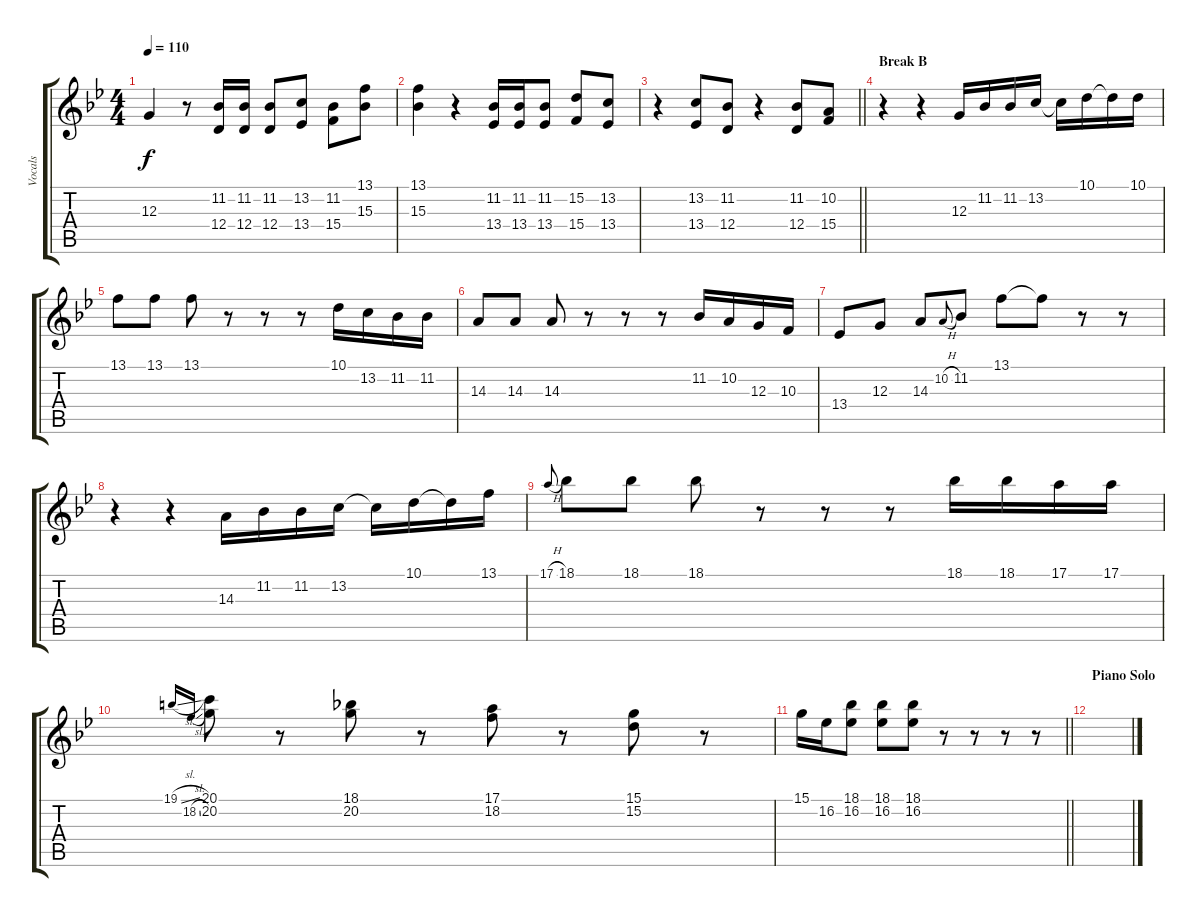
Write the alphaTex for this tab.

\track ("Vocals" "Vocals") {instrument tenorsax}
\staff {score tabs}
\tuning (E4 B3 G3 D3 A2 E2) {hide}
\ts (4 4)
\tempo 110
\clef g2
\ks bb
12.3.4{dy f} r.8 (11.2 12.4).16 (11.2 12.4).16 (11.2 12.4).8 (13.2 13.4).8 (11.2 15.4).8 (13.1 15.3).8 |
(13.1 15.3).4 r.4 (11.2 13.4).16 (11.2 13.4).16 (11.2 13.4).8 (15.2 15.4).8 (13.2 13.4).8 |
\barLineRight lightlight
r.4 (13.2 13.4).8 (11.2 12.4).8 r.4 (11.2 12.4).8 (10.2 15.4).8 |
\section ("" "Break B")
r.4{volume 16} r.4 12.3.16 11.2.16 11.2.16 13.2.16 13.2{t}.16 10.1.16 10.1{t}.16 10.1.16 |
13.1.8 13.1.8 13.1.8 r.8 r.8 r.8 10.1.16 13.2.16 11.2.16 11.2.16 |
14.3.8 14.3.8 14.3.8 r.8 r.8 r.8 11.2.16 10.2.16 12.3.16 10.3.16 |
13.4.8 12.3.8 14.3.8 10.2{h}.8{gr onbeat} 11.2.8 13.1.8 13.1{t}.8 r.8 r.8 |
r.4 r.4 14.3.16 11.2.16 11.2.16 13.2.16 13.2{t}.16 10.1.16 10.1{t}.16 13.1.16 |
17.1{h}.8{gr onbeat} 18.1.8 18.1.8 18.1.8 r.8 r.8 r.8 18.1.16 18.1.16 17.1.16 17.1.16 |
19.1{sl}.16{gr onbeat} 18.2{sl}.16{gr onbeat} (20.1 20.2).8 r.8 (18.1 20.2).8 r.8 (17.1 18.2).8 r.8 (15.1 15.2).8 r.8 |
\barLineRight lightlight
15.1.16 16.2.16 (18.1 16.2).8 (18.1 16.2).8 (18.1 16.2).8 r.8 r.8 r.8 r.8 |
\section ("" "Piano Solo")
